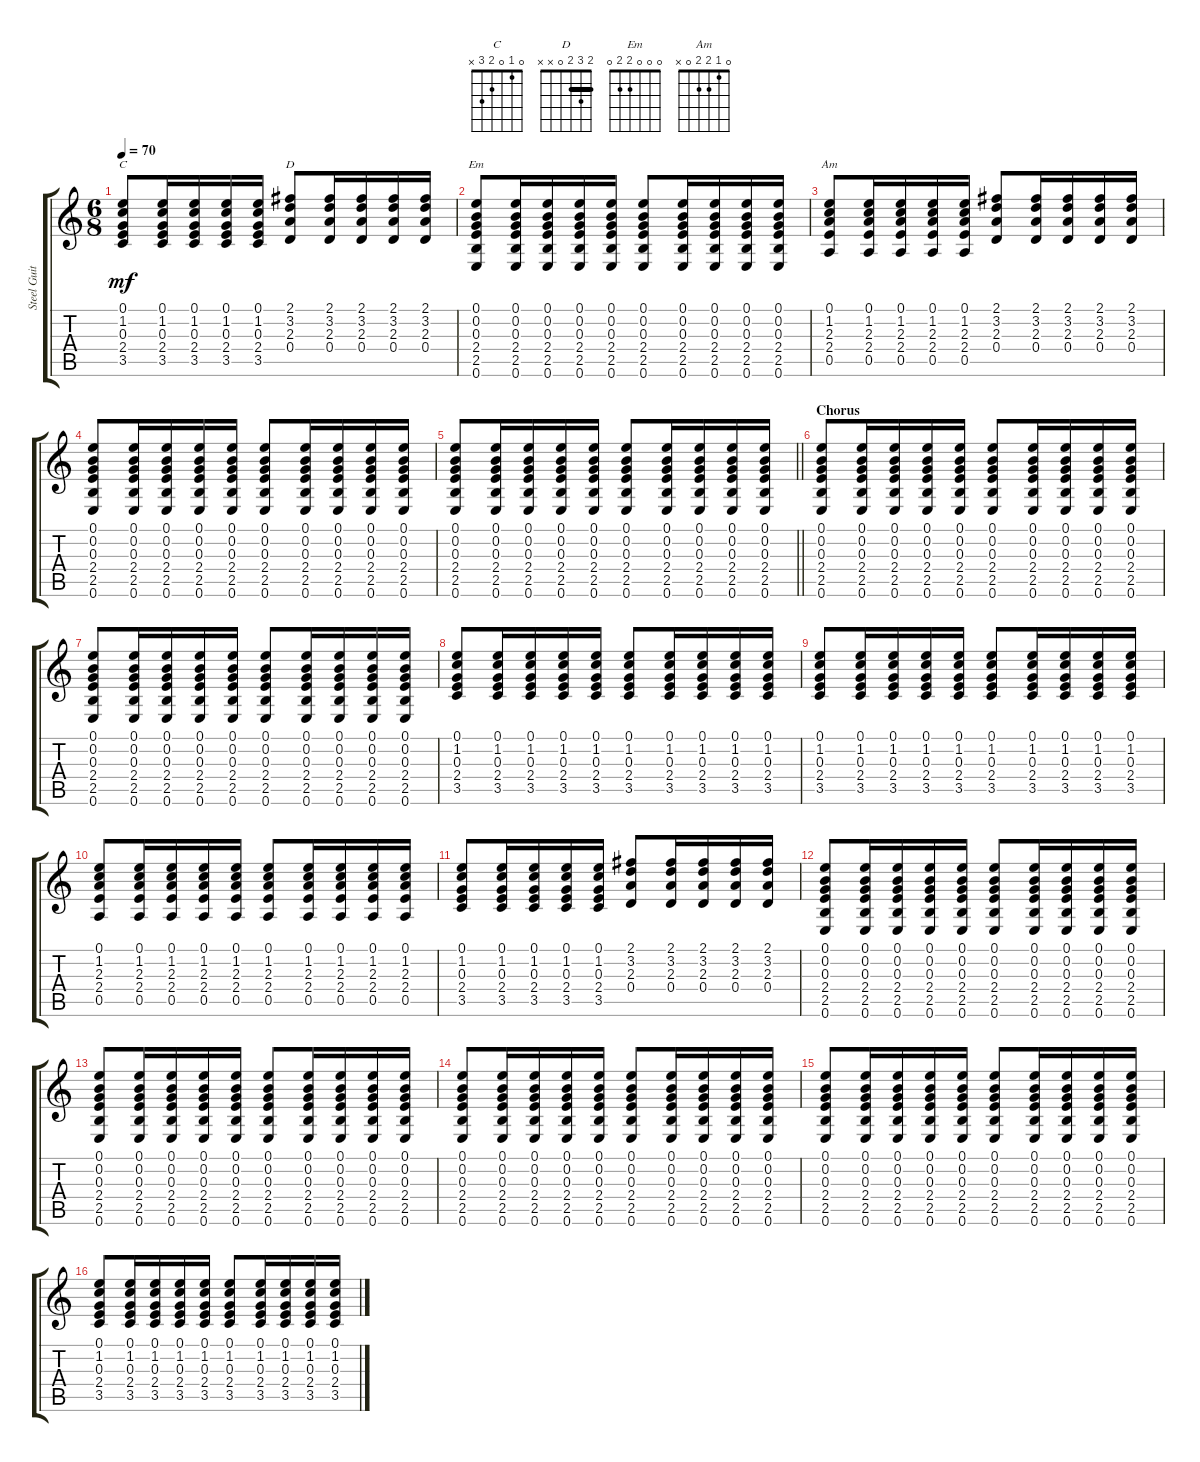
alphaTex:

\track ("Steel Guitar" "Steel Guit") {instrument acousticguitarsteel}
\staff {score tabs}
\tuning (E4 B3 G3 D3 A2 E2) {hide}
\chord ("C" 0 1 0 2 3 x)
\chord ("D" 2 3 2 0 x x) {barre 2}
\chord ("Em" 0 0 0 2 2 0)
\chord ("Am" 0 1 2 2 0 x)
\ts (6 8)
\tempo 70
\clef g2
\ks c
(0.1 1.2 0.3 2.4 3.5).8{ch "C" dy mf} (0.1 1.2 0.3 2.4 3.5).16 (0.1 1.2 0.3 2.4 3.5).16 (0.1 1.2 0.3 2.4 3.5).16 (0.1 1.2 0.3 2.4 3.5).16 (2.1 3.2 2.3 0.4).8{ch "D"} (2.1 3.2 2.3 0.4).16 (2.1 3.2 2.3 0.4).16 (2.1 3.2 2.3 0.4).16 (2.1 3.2 2.3 0.4).16 |
(0.1 0.2 0.3 2.4 2.5 0.6).8{ch "Em"} (0.1 0.2 0.3 2.4 2.5 0.6).16 (0.1 0.2 0.3 2.4 2.5 0.6).16 (0.1 0.2 0.3 2.4 2.5 0.6).16 (0.1 0.2 0.3 2.4 2.5 0.6).16 (0.1 0.2 0.3 2.4 2.5 0.6).8 (0.1 0.2 0.3 2.4 2.5 0.6).16 (0.1 0.2 0.3 2.4 2.5 0.6).16 (0.1 0.2 0.3 2.4 2.5 0.6).16 (0.1 0.2 0.3 2.4 2.5 0.6).16 |
(0.1 1.2 2.3 2.4 0.5).8{ch "Am"} (0.1 1.2 2.3 2.4 0.5).16 (0.1 1.2 2.3 2.4 0.5).16 (0.1 1.2 2.3 2.4 0.5).16 (0.1 1.2 2.3 2.4 0.5).16 (2.1 3.2 2.3 0.4).8 (2.1 3.2 2.3 0.4).16 (2.1 3.2 2.3 0.4).16 (2.1 3.2 2.3 0.4).16 (2.1 3.2 2.3 0.4).16 |
(0.1 0.2 0.3 2.4 2.5 0.6).8 (0.1 0.2 0.3 2.4 2.5 0.6).16 (0.1 0.2 0.3 2.4 2.5 0.6).16 (0.1 0.2 0.3 2.4 2.5 0.6).16 (0.1 0.2 0.3 2.4 2.5 0.6).16 (0.1 0.2 0.3 2.4 2.5 0.6).8 (0.1 0.2 0.3 2.4 2.5 0.6).16 (0.1 0.2 0.3 2.4 2.5 0.6).16 (0.1 0.2 0.3 2.4 2.5 0.6).16 (0.1 0.2 0.3 2.4 2.5 0.6).16 |
\barLineRight lightlight
(0.1 0.2 0.3 2.4 2.5 0.6).8 (0.1 0.2 0.3 2.4 2.5 0.6).16 (0.1 0.2 0.3 2.4 2.5 0.6).16 (0.1 0.2 0.3 2.4 2.5 0.6).16 (0.1 0.2 0.3 2.4 2.5 0.6).16 (0.1 0.2 0.3 2.4 2.5 0.6).8 (0.1 0.2 0.3 2.4 2.5 0.6).16 (0.1 0.2 0.3 2.4 2.5 0.6).16 (0.1 0.2 0.3 2.4 2.5 0.6).16 (0.1 0.2 0.3 2.4 2.5 0.6).16 |
\section ("" "Chorus")
(0.1 0.2 0.3 2.4 2.5 0.6).8 (0.1 0.2 0.3 2.4 2.5 0.6).16 (0.1 0.2 0.3 2.4 2.5 0.6).16 (0.1 0.2 0.3 2.4 2.5 0.6).16 (0.1 0.2 0.3 2.4 2.5 0.6).16 (0.1 0.2 0.3 2.4 2.5 0.6).8 (0.1 0.2 0.3 2.4 2.5 0.6).16 (0.1 0.2 0.3 2.4 2.5 0.6).16 (0.1 0.2 0.3 2.4 2.5 0.6).16 (0.1 0.2 0.3 2.4 2.5 0.6).16 |
(0.1 0.2 0.3 2.4 2.5 0.6).8 (0.1 0.2 0.3 2.4 2.5 0.6).16 (0.1 0.2 0.3 2.4 2.5 0.6).16 (0.1 0.2 0.3 2.4 2.5 0.6).16 (0.1 0.2 0.3 2.4 2.5 0.6).16 (0.1 0.2 0.3 2.4 2.5 0.6).8 (0.1 0.2 0.3 2.4 2.5 0.6).16 (0.1 0.2 0.3 2.4 2.5 0.6).16 (0.1 0.2 0.3 2.4 2.5 0.6).16 (0.1 0.2 0.3 2.4 2.5 0.6).16 |
(0.1 1.2 0.3 2.4 3.5).8 (0.1 1.2 0.3 2.4 3.5).16 (0.1 1.2 0.3 2.4 3.5).16 (0.1 1.2 0.3 2.4 3.5).16 (0.1 1.2 0.3 2.4 3.5).16 (0.1 1.2 0.3 2.4 3.5).8 (0.1 1.2 0.3 2.4 3.5).16 (0.1 1.2 0.3 2.4 3.5).16 (0.1 1.2 0.3 2.4 3.5).16 (0.1 1.2 0.3 2.4 3.5).16 |
(0.1 1.2 0.3 2.4 3.5).8 (0.1 1.2 0.3 2.4 3.5).16 (0.1 1.2 0.3 2.4 3.5).16 (0.1 1.2 0.3 2.4 3.5).16 (0.1 1.2 0.3 2.4 3.5).16 (0.1 1.2 0.3 2.4 3.5).8 (0.1 1.2 0.3 2.4 3.5).16 (0.1 1.2 0.3 2.4 3.5).16 (0.1 1.2 0.3 2.4 3.5).16 (0.1 1.2 0.3 2.4 3.5).16 |
(0.1 1.2 2.3 2.4 0.5).8 (0.1 1.2 2.3 2.4 0.5).16 (0.1 1.2 2.3 2.4 0.5).16 (0.1 1.2 2.3 2.4 0.5).16 (0.1 1.2 2.3 2.4 0.5).16 (0.1 1.2 2.3 2.4 0.5).8 (0.1 1.2 2.3 2.4 0.5).16 (0.1 1.2 2.3 2.4 0.5).16 (0.1 1.2 2.3 2.4 0.5).16 (0.1 1.2 2.3 2.4 0.5).16 |
(0.1 1.2 0.3 2.4 3.5).8 (0.1 1.2 0.3 2.4 3.5).16 (0.1 1.2 0.3 2.4 3.5).16 (0.1 1.2 0.3 2.4 3.5).16 (0.1 1.2 0.3 2.4 3.5).16 (2.1 3.2 2.3 0.4).8 (2.1 3.2 2.3 0.4).16 (2.1 3.2 2.3 0.4).16 (2.1 3.2 2.3 0.4).16 (2.1 3.2 2.3 0.4).16 |
(0.1 0.2 0.3 2.4 2.5 0.6).8 (0.1 0.2 0.3 2.4 2.5 0.6).16 (0.1 0.2 0.3 2.4 2.5 0.6).16 (0.1 0.2 0.3 2.4 2.5 0.6).16 (0.1 0.2 0.3 2.4 2.5 0.6).16 (0.1 0.2 0.3 2.4 2.5 0.6).8 (0.1 0.2 0.3 2.4 2.5 0.6).16 (0.1 0.2 0.3 2.4 2.5 0.6).16 (0.1 0.2 0.3 2.4 2.5 0.6).16 (0.1 0.2 0.3 2.4 2.5 0.6).16 |
(0.1 0.2 0.3 2.4 2.5 0.6).8 (0.1 0.2 0.3 2.4 2.5 0.6).16 (0.1 0.2 0.3 2.4 2.5 0.6).16 (0.1 0.2 0.3 2.4 2.5 0.6).16 (0.1 0.2 0.3 2.4 2.5 0.6).16 (0.1 0.2 0.3 2.4 2.5 0.6).8 (0.1 0.2 0.3 2.4 2.5 0.6).16 (0.1 0.2 0.3 2.4 2.5 0.6).16 (0.1 0.2 0.3 2.4 2.5 0.6).16 (0.1 0.2 0.3 2.4 2.5 0.6).16 |
(0.1 0.2 0.3 2.4 2.5 0.6).8 (0.1 0.2 0.3 2.4 2.5 0.6).16 (0.1 0.2 0.3 2.4 2.5 0.6).16 (0.1 0.2 0.3 2.4 2.5 0.6).16 (0.1 0.2 0.3 2.4 2.5 0.6).16 (0.1 0.2 0.3 2.4 2.5 0.6).8 (0.1 0.2 0.3 2.4 2.5 0.6).16 (0.1 0.2 0.3 2.4 2.5 0.6).16 (0.1 0.2 0.3 2.4 2.5 0.6).16 (0.1 0.2 0.3 2.4 2.5 0.6).16 |
(0.1 0.2 0.3 2.4 2.5 0.6).8 (0.1 0.2 0.3 2.4 2.5 0.6).16 (0.1 0.2 0.3 2.4 2.5 0.6).16 (0.1 0.2 0.3 2.4 2.5 0.6).16 (0.1 0.2 0.3 2.4 2.5 0.6).16 (0.1 0.2 0.3 2.4 2.5 0.6).8 (0.1 0.2 0.3 2.4 2.5 0.6).16 (0.1 0.2 0.3 2.4 2.5 0.6).16 (0.1 0.2 0.3 2.4 2.5 0.6).16 (0.1 0.2 0.3 2.4 2.5 0.6).16 |
(0.1 1.2 0.3 2.4 3.5).8 (0.1 1.2 0.3 2.4 3.5).16 (0.1 1.2 0.3 2.4 3.5).16 (0.1 1.2 0.3 2.4 3.5).16 (0.1 1.2 0.3 2.4 3.5).16 (0.1 1.2 0.3 2.4 3.5).8 (0.1 1.2 0.3 2.4 3.5).16 (0.1 1.2 0.3 2.4 3.5).16 (0.1 1.2 0.3 2.4 3.5).16 (0.1 1.2 0.3 2.4 3.5).16
